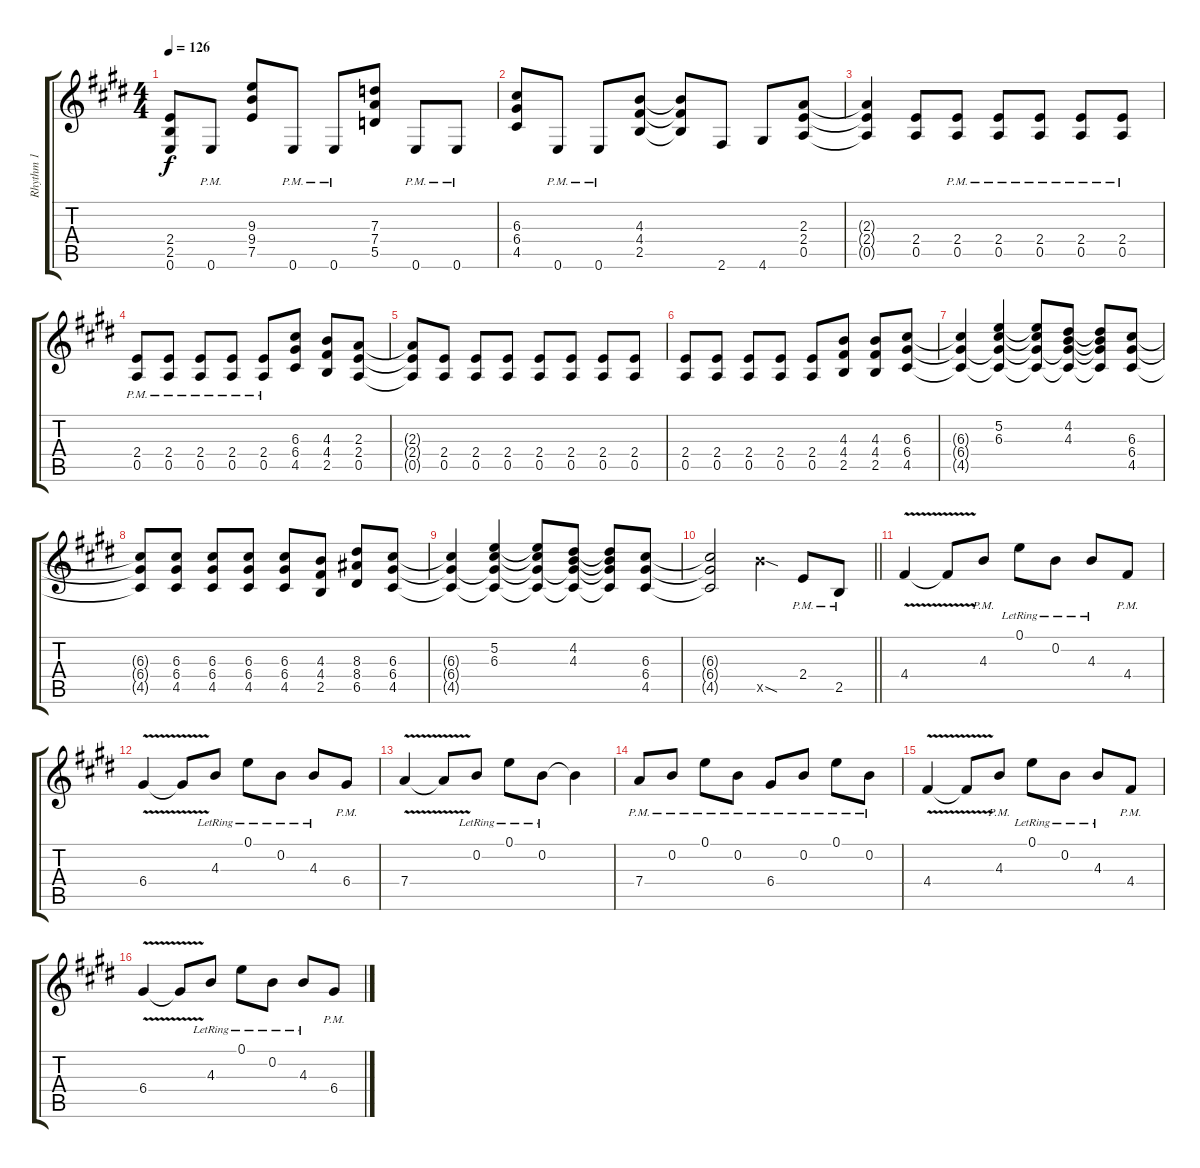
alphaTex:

\track ("Rhythm 1" "Rhythm 1") {instrument distortionguitar}
\staff {score tabs}
\tuning (E4 B3 G3 D3 A2 E2) {hide}
\ts (4 4)
\tempo 126
\clef g2
\ks e
(2.4{t} 2.5{t} 0.6{t}).8{dy f} 0.6{pm}.8 (9.3 9.4 7.5).8 0.6{pm}.8 0.6{pm}.8 (7.3 7.4 5.5).8 0.6{pm}.8 0.6{pm}.8 |
(6.3 6.4 4.5).8 0.6{pm}.8 0.6{pm}.8 (4.3 4.4 2.5).8 (4.3{t} 4.4{t} 2.5{t}).8 2.6.8 4.6.8 (2.3 2.4 0.5).8 |
(2.3{t} 2.4{t} 0.5{t}).4 (2.4 0.5).8 (2.4{pm} 0.5{pm}).8 (2.4{pm} 0.5{pm}).8 (2.4{pm} 0.5{pm}).8 (2.4{pm} 0.5{pm}).8 (2.4{pm} 0.5{pm}).8 |
(2.4{pm} 0.5{pm}).8 (2.4{pm} 0.5{pm}).8 (2.4{pm} 0.5{pm}).8 (2.4{pm} 0.5{pm}).8 (2.4{pm} 0.5{pm}).8 (6.3 6.4 4.5).8 (4.3 4.4 2.5).8 (2.3 2.4 0.5).8 |
(2.3{t} 2.4{t} 0.5{t}).8 (2.4 0.5).8 (2.4 0.5).8 (2.4 0.5).8 (2.4 0.5).8 (2.4 0.5).8 (2.4 0.5).8 (2.4 0.5).8 |
(2.4 0.5).8 (2.4 0.5).8 (2.4 0.5).8 (2.4 0.5).8 (2.4 0.5).8 (4.3 4.4 2.5).8 (4.3 4.4 2.5).8 (6.3 6.4 4.5).8 |
(6.3{t} 6.4{t} 4.5{t}).4 (5.2 6.3 6.4{t} 4.5{t}).4 (5.2{t} 6.3{t} 6.4{t} 4.5{t}).8 (4.2 4.3 6.4{t} 4.5{t}).8 (4.2{t} 4.3{t} 6.4{t} 4.5{t}).8 (6.3 6.4 4.5).8 |
(6.3{t} 6.4{t} 4.5{t}).8 (6.3 6.4 4.5).8 (6.3 6.4 4.5).8 (6.3 6.4 4.5).8 (6.3 6.4 4.5).8 (4.3 4.4 2.5).8 (8.3 8.4 6.5).8 (6.3 6.4 4.5).8 |
(6.3{t} 6.4{t} 4.5{t}).4 (5.2 6.3 6.4{t} 4.5{t}).4 (5.2{t} 6.3{t} 6.4{t} 4.5{t}).8 (4.2 4.3 6.4{t} 4.5{t}).8 (4.2{t} 4.3{t} 6.4{t} 4.5{t}).8 (6.3 6.4 4.5).8 |
\barLineRight lightlight
(6.3{t} 6.4{t} 4.5{t}).2 14.5{sod x}.4 2.4{pm}.8 2.5{pm}.8 |
4.4{v}.4 4.4{v t}.8 4.3{pm}.8 0.1{lr}.8 0.2{lr}.8 4.3{lr}.8 4.4{pm}.8 |
6.4{v}.4 6.4{v t}.8 4.3{lr}.8 0.1{lr}.8 0.2{lr}.8 4.3{lr}.8 6.4{pm}.8 |
7.4{v}.4 7.4{v t}.8 0.2{lr}.8 0.1{lr}.8 0.2{lr}.8 0.2{t}.4 |
7.4{pm}.8 0.2{pm}.8 0.1{pm}.8 0.2{pm}.8 6.4{pm}.8 0.2{pm}.8 0.1{pm}.8 0.2{pm}.8 |
4.4{v}.4 4.4{v t}.8 4.3{pm}.8 0.1{lr}.8 0.2{lr}.8 4.3{lr}.8 4.4{pm}.8 |
6.4{v}.4 6.4{v t}.8 4.3{lr}.8 0.1{lr}.8 0.2{lr}.8 4.3{lr}.8 6.4{pm}.8
